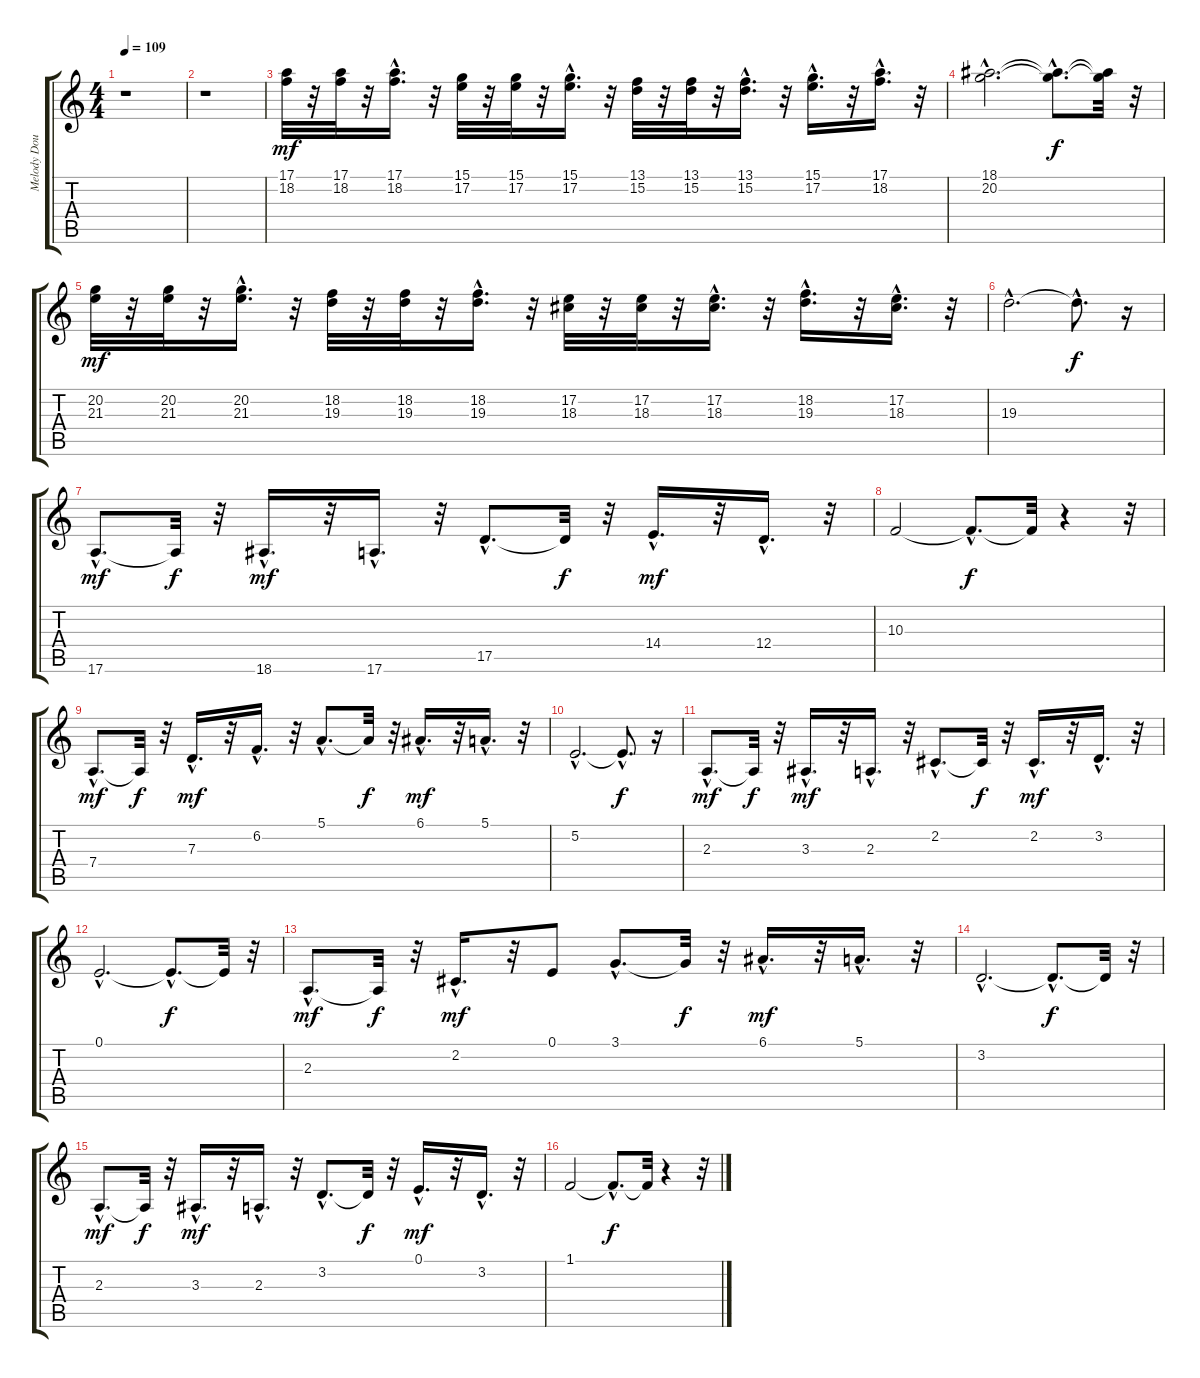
\track ("Melody Doubled #1 " "Melody Dou") {instrument pad2warm}
\staff {score tabs}
\tuning (E4 B3 G3 D3 A2 E2) {hide}
\ts (4 4)
\tempo 109
\clef g2
\ks c
r.1{dy mf instrument pad2warm} |
r.1 |
(17.1 18.2).32 r.32 (17.1 18.2).32 r.32 (17.1{hac} 18.2{hac}).16{d} r.32 (15.1 17.2).32 r.32 (15.1 17.2).32 r.32 (15.1{hac} 17.2{hac}).16{d} r.32 (13.1 15.2).32 r.32 (13.1 15.2).32 r.32 (13.1{hac} 15.2{hac}).16{d} r.32 (15.1{hac} 17.2{hac}).16{d} r.32 (17.1{hac} 18.2{hac}).16{d} r.32 |
(18.1{hac} 20.2{hac}).2{d} (18.1{hac t} 20.2{hac t}).8{d dy f} (18.1{t} 20.2{t}).32 r.32 |
(20.2 21.3).32{dy mf} r.32 (20.2 21.3).32 r.32 (20.2{hac} 21.3{hac}).16{d} r.32 (18.2 19.3).32 r.32 (18.2 19.3).32 r.32 (18.2{hac} 19.3{hac}).16{d} r.32 (17.2 18.3).32 r.32 (17.2 18.3).32 r.32 (17.2{hac} 18.3{hac}).16{d} r.32 (18.2{hac} 19.3{hac}).16{d} r.32 (17.2{hac} 18.3{hac}).16{d} r.32 |
19.3{hac}.2{d} 19.3{hac t}.8{d dy f} r.16 |
17.6{hac}.8{d dy mf} 17.6{t}.32{dy f} r.32 18.6{hac}.16{d dy mf} r.32 17.6{hac}.16{d} r.32 17.5{hac}.8{d} 17.5{t}.32{dy f} r.32 14.4{hac}.16{d dy mf} r.32 12.4{hac}.16{d} r.32 |
10.3.2 10.3{hac t}.8{d dy f} 10.3{t}.32 r.4 r.32 |
7.4{hac}.8{d dy mf} 7.4{t}.32{dy f} r.32 7.3{hac}.16{d dy mf} r.32 6.2{hac}.16{d} r.32 5.1{hac}.8{d} 5.1{t}.32{dy f} r.32 6.1{hac}.16{d dy mf} r.32 5.1{hac}.16{d} r.32 |
5.2{hac}.2{d} 5.2{hac t}.8{d dy f} r.16 |
2.3{hac}.8{d dy mf} 2.3{t}.32{dy f} r.32 3.3{hac}.16{d dy mf} r.32 2.3{hac}.16{d} r.32 2.2{hac}.8{d} 2.2{t}.32{dy f} r.32 2.2{hac}.16{d dy mf} r.32 3.2{hac}.16{d} r.32 |
0.1{hac}.2{d} 0.1{hac t}.8{d dy f} 0.1{t}.32 r.32 |
2.3{hac}.8{d dy mf} 2.3{t}.32{dy f} r.32 2.2{hac}.16{d dy mf} r.32 0.1.8 3.1{hac}.8{d} 3.1{t}.32{dy f} r.32 6.1{hac}.16{d dy mf} r.32 5.1{hac}.16{d} r.32 |
3.2{hac}.2{d} 3.2{hac t}.8{d dy f} 3.2{t}.32 r.32 |
2.3{hac}.8{d dy mf} 2.3{t}.32{dy f} r.32 3.3{hac}.16{d dy mf} r.32 2.3{hac}.16{d} r.32 3.2{hac}.8{d} 3.2{t}.32{dy f} r.32 0.1{hac}.16{d dy mf} r.32 3.2{hac}.16{d} r.32 |
1.1.2 1.1{hac t}.8{d dy f} 1.1{t}.32 r.4 r.32
